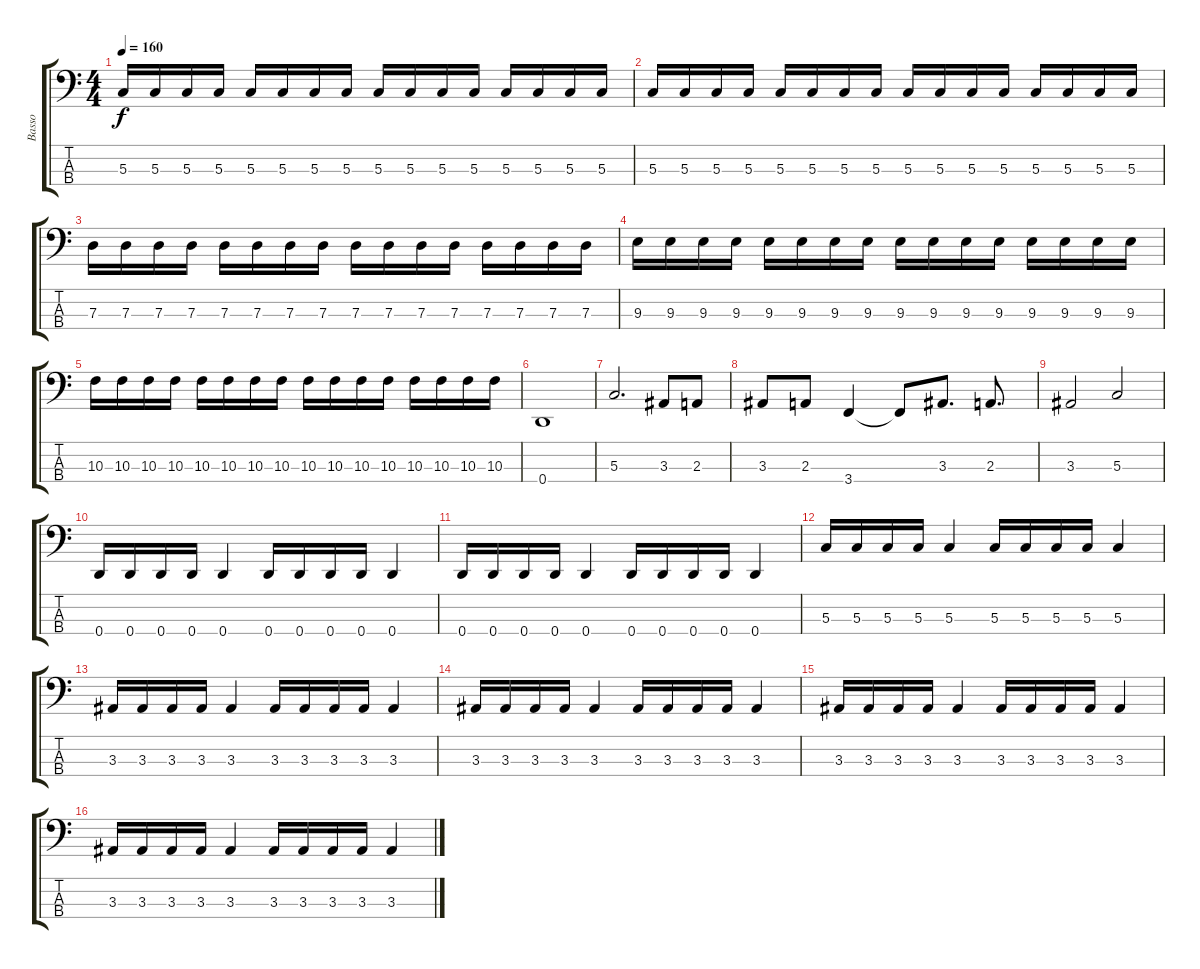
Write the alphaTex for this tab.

\track ("Basso" "Basso") {instrument electricbassfinger}
\staff {score tabs}
\tuning (F2 C2 G1 D1) {hide}
\ts (4 4)
\tempo 160
\clef f4
\ks c
5.3.16{dy f} 5.3.16 5.3.16 5.3.16 5.3.16 5.3.16 5.3.16 5.3.16 5.3.16 5.3.16 5.3.16 5.3.16 5.3.16 5.3.16 5.3.16 5.3.16 |
5.3.16 5.3.16 5.3.16 5.3.16 5.3.16 5.3.16 5.3.16 5.3.16 5.3.16 5.3.16 5.3.16 5.3.16 5.3.16 5.3.16 5.3.16 5.3.16 |
7.3.16 7.3.16 7.3.16 7.3.16 7.3.16 7.3.16 7.3.16 7.3.16 7.3.16 7.3.16 7.3.16 7.3.16 7.3.16 7.3.16 7.3.16 7.3.16 |
9.3.16 9.3.16 9.3.16 9.3.16 9.3.16 9.3.16 9.3.16 9.3.16 9.3.16 9.3.16 9.3.16 9.3.16 9.3.16 9.3.16 9.3.16 9.3.16 |
10.3.16 10.3.16 10.3.16 10.3.16 10.3.16 10.3.16 10.3.16 10.3.16 10.3.16 10.3.16 10.3.16 10.3.16 10.3.16 10.3.16 10.3.16 10.3.16 |
0.4.1 |
5.3.2{d} 3.3.8 2.3.8 |
3.3.8 2.3.8 3.4.4 3.4{t}.8 3.3.8{d} 2.3.8{d} |
3.3.2 5.3.2 |
0.4.16 0.4.16 0.4.16 0.4.16 0.4.4 0.4.16 0.4.16 0.4.16 0.4.16 0.4.4 |
0.4.16 0.4.16 0.4.16 0.4.16 0.4.4 0.4.16 0.4.16 0.4.16 0.4.16 0.4.4 |
5.3.16 5.3.16 5.3.16 5.3.16 5.3.4 5.3.16 5.3.16 5.3.16 5.3.16 5.3.4 |
3.3.16 3.3.16 3.3.16 3.3.16 3.3.4 3.3.16 3.3.16 3.3.16 3.3.16 3.3.4 |
3.3.16 3.3.16 3.3.16 3.3.16 3.3.4 3.3.16 3.3.16 3.3.16 3.3.16 3.3.4 |
3.3.16 3.3.16 3.3.16 3.3.16 3.3.4 3.3.16 3.3.16 3.3.16 3.3.16 3.3.4 |
3.3.16 3.3.16 3.3.16 3.3.16 3.3.4 3.3.16 3.3.16 3.3.16 3.3.16 3.3.4
